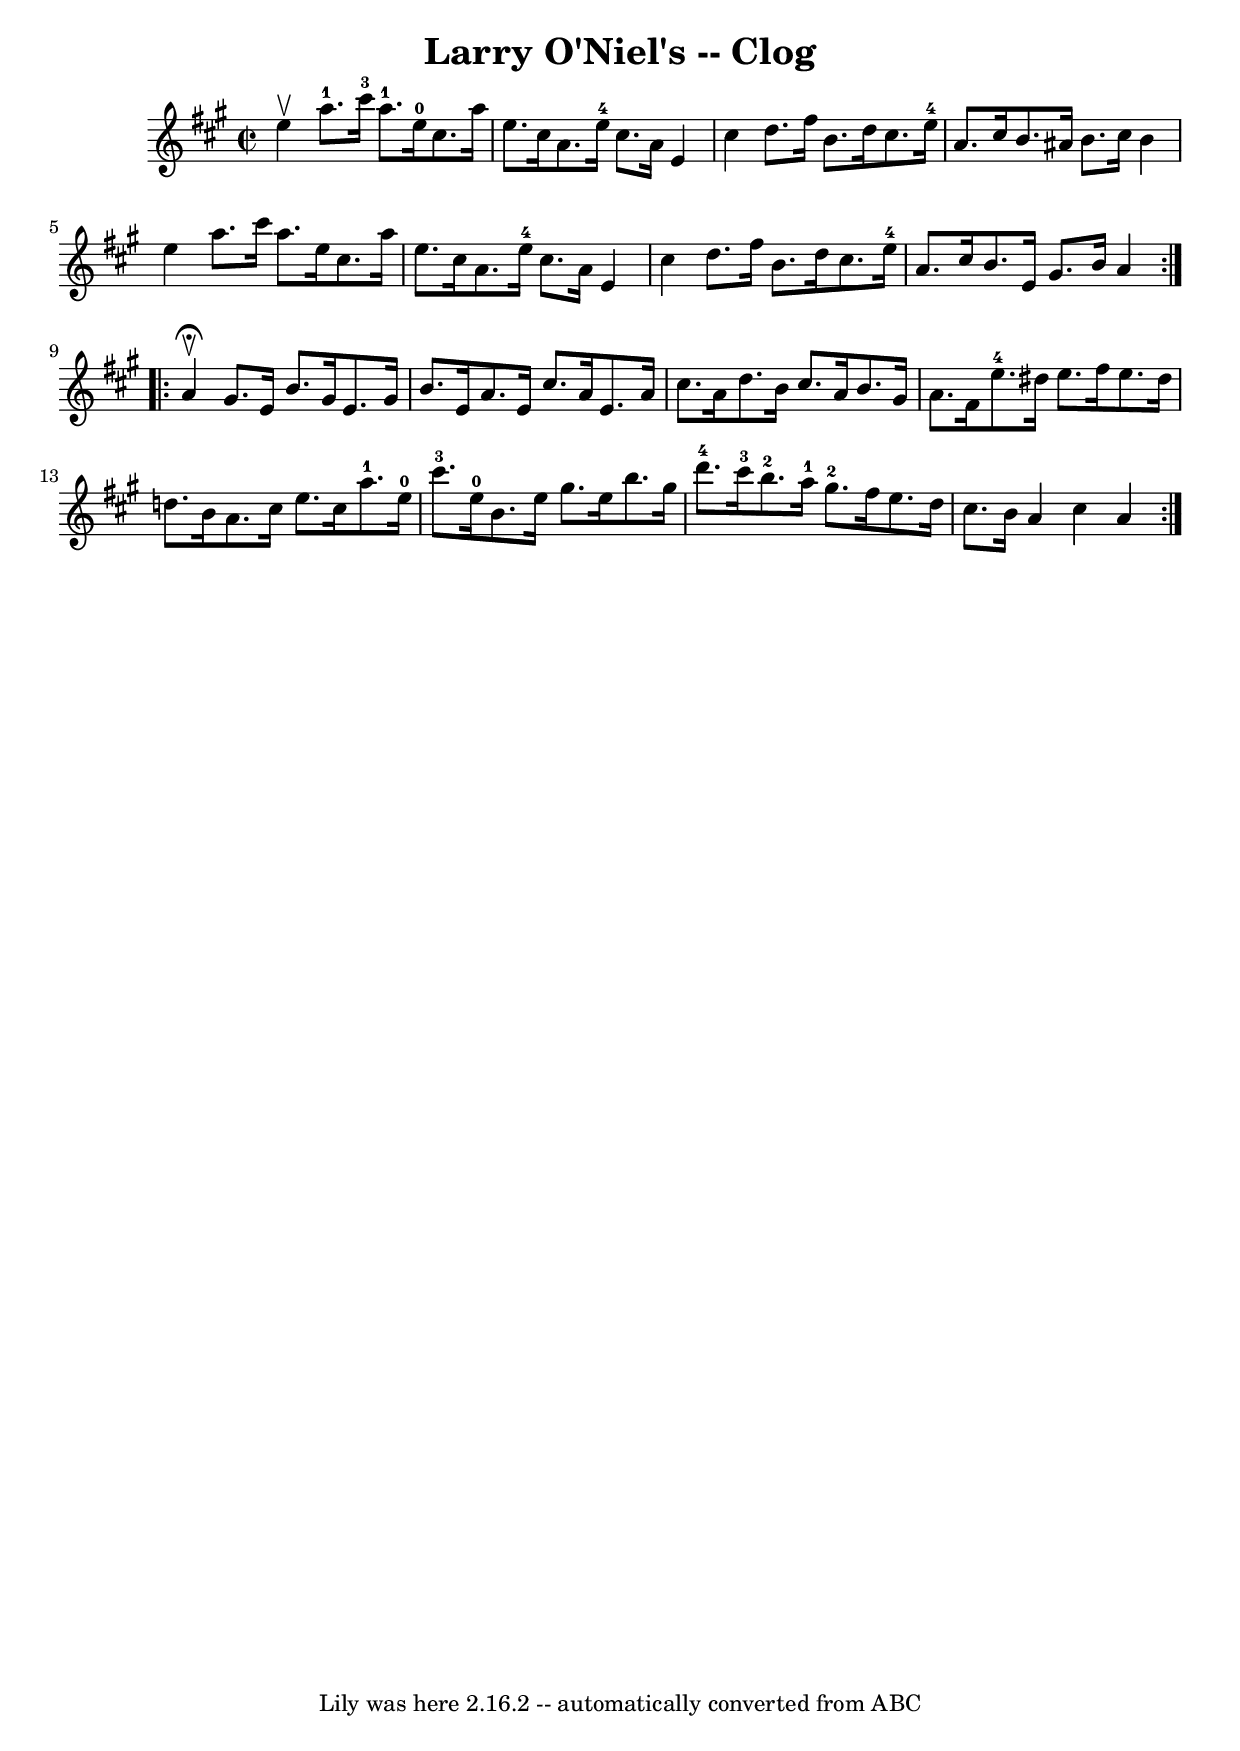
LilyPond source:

\version "2.16.2"
\include "Mammoth.ily"
\header {
  %% book = "Ryan's Mammoth Collection"
  crossRefNumber = "1"
  footnotes = "\\\\156 927"
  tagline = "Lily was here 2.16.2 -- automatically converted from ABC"
  title = "Larry O'Niel's -- Clog"

}
voicedefault =  {



  \repeat volta 2 {

    \override Staff.TimeSignature #'style = #'C
    \time 2/2 
    \key a \major
    e''4^\upbow |
    a''8.-1 cis'''16-3 a''8.-1 e''16-0 cis''8. a''16 e''8. cis''16    
    |
    a'8. e''16-4 cis''8. a'16 e'4 cis''4    |
    
    d''8. fis''16 b'8. d''16 cis''8. e''16-4 a'8. cis''16   
    |
    b'8. ais'16 b'8. cis''16 b'4 e''4    |
    
    a''8. cis'''16 a''8. e''16 cis''8. a''16 e''8. cis''16    
    |
    a'8. e''16-4 cis''8. a'16 e'4 cis''4    |
    
    d''8. fis''16 b'8. d''16 cis''8. e''16-4 a'8. cis''16    
    |
    b'8. e'16 gis'8. b'16 a'4    
  }     
  \repeat volta 2 {
    
    a'4^\fermata^\upbow |
    gis'8. e'16 b'8. gis'16 e'8.    
    gis'16 b'8. e'16    |
    a'8. e'16 cis''8. a'16 e'8.    
    a'16 cis''8. a'16    |
    d''8. b'16 cis''8. a'16 b'8.  
    gis'16 a'8. fis'16    |
    e''8.-4 dis''16 e''8.    
    fis''16 e''8. dis''16 d''!8. b'16    |
    a'8. cis''16   
    e''8. cis''16 a''8.-1 e''16-0 cis'''8.-3 e''16-0   
    |
    b'8. e''16 gis''8. e''16 b''8. gis''16 d'''8.-4 
    cis'''16-3   |
    b''8.-2 a''16-1 gis''8.-2   
    fis''16 e''8. d''16 cis''8. b'16    |
    a'4 cis''4 a'4 
    
  }   

}

\score{
  <<

    \context Staff="default"
    {
      \voicedefault 
      
    }

  >>
  \layout {
    
  }
  \midi {
  }

}
